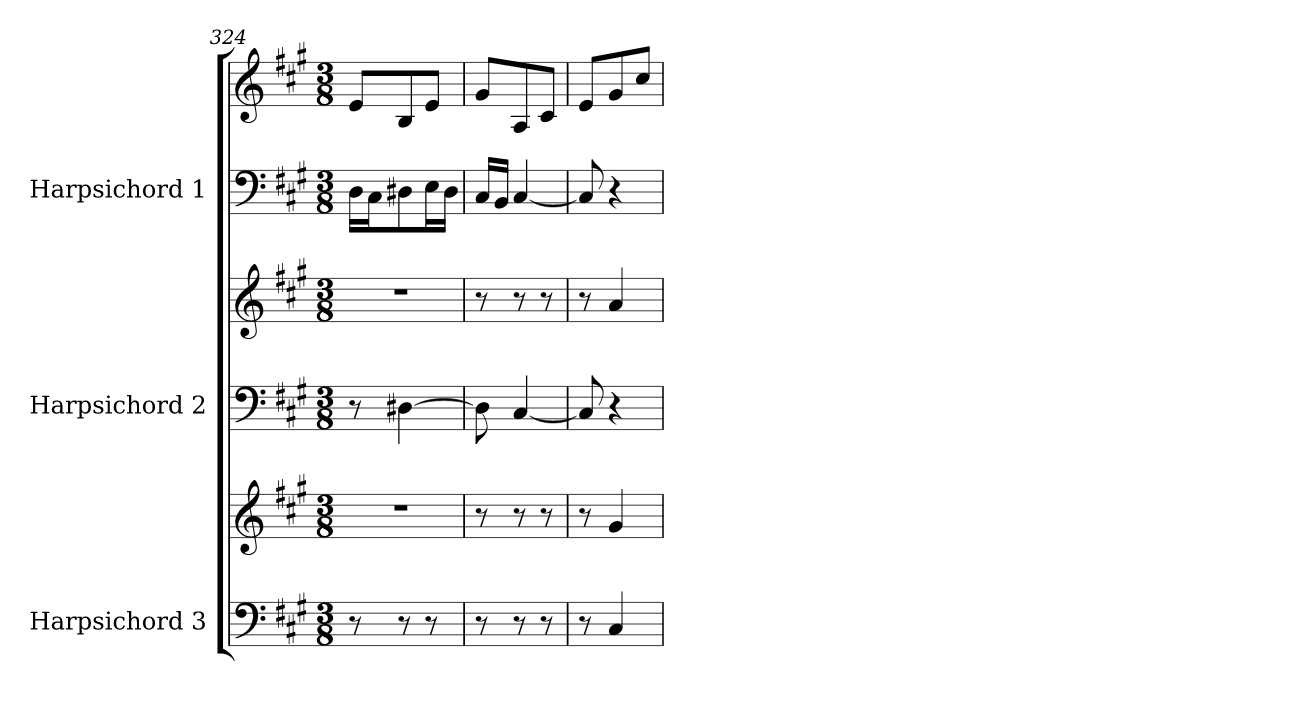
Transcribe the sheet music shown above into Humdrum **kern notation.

**kern	**kern	**kern	**kern	**kern	**kern
*part3	*part3	*part2	*part2	*part1	*part1
*staff6	*staff5	*staff4	*staff3	*staff2	*staff1
*I"Harpsichord 3	*	*I"Harpsichord 2	*	*I"Harpsichord 1	*
*I'Hp	*	*I'Hp	*	*I'Hp	*
*clefF4	*clefG2	*clefF4	*clefG2	*clefF4	*clefG2
*k[f#c#g#]	*k[f#c#g#]	*k[f#c#g#]	*k[f#c#g#]	*k[f#c#g#]	*k[f#c#g#]
*M3/8	*M3/8	*M3/8	*M3/8	*M3/8	*M3/8
=324	=324	=324	=324	=324	=324
8r	4.r	8r	4.r	16D\LL	8e/L
.	.	.	.	16C#\J	.
8r	.	[4D#X\	.	8D#X\	8B/
8r	.	.	.	16E\L	8e/J
.	.	.	.	16D#\JJ	.
!!LO:PB:g=z
=325	=325	=325	=325	=325	=325
8r	8r	8D#\]	8r	16C#/LL	8g#/L
.	.	.	.	16BB/JJ	.
8r	8r	[4C#/	8r	[4C#/	8A/
8r	8r	.	8r	.	8c#/J
=326	=326	=326	=326	=326	=326
8r	8r	8C#/]	8r	8C#/]	8e/L
4C#/	4g#/	4r	4a/	4r	8g#/
.	.	.	.	.	8cc#/J
=	=	=	=	=	=
*-	*-	*-	*-	*-	*-
